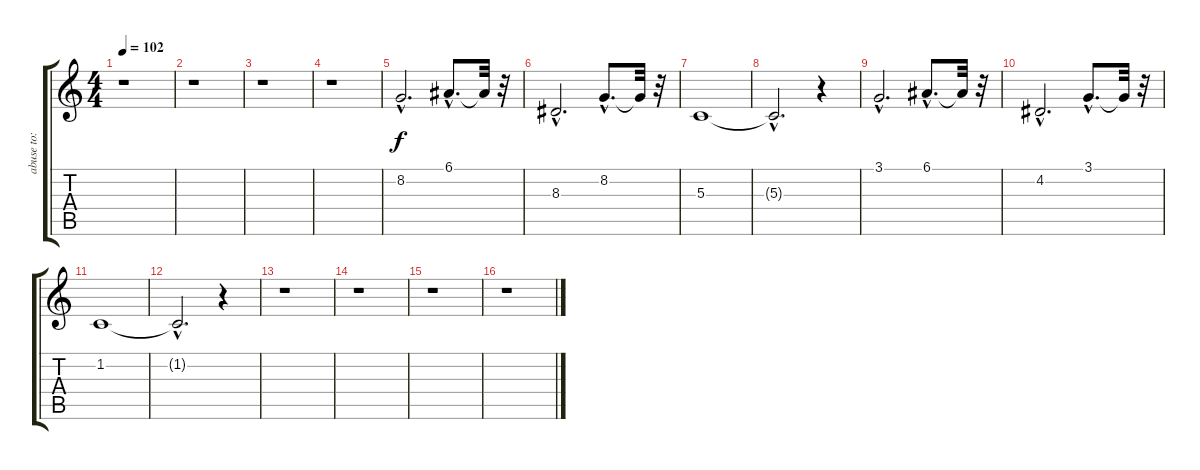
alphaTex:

\track ("abuse to:" "abuse to:") {instrument lead2sawtooth}
\staff {score tabs}
\tuning (E4 B3 G3 D3 A2 E2) {hide}
\ts (4 4)
\tempo 102
\clef g2
\ks c
r.1{dy f instrument lead2sawtooth} |
r.1 |
r.1 |
r.1 |
8.2{hac}.2{d} 6.1{hac}.8{d} 6.1{t}.32 r.32 |
8.3{hac}.2{d} 8.2{hac}.8{d} 8.2{t}.32 r.32 |
5.3.1 |
5.3{hac t}.2{d} r.4 |
3.1{hac}.2{d} 6.1{hac}.8{d} 6.1{t}.32 r.32 |
4.2{hac}.2{d} 3.1{hac}.8{d} 3.1{t}.32 r.32 |
1.2.1 |
1.2{hac t}.2{d} r.4 |
r.1 |
r.1 |
r.1 |
r.1
